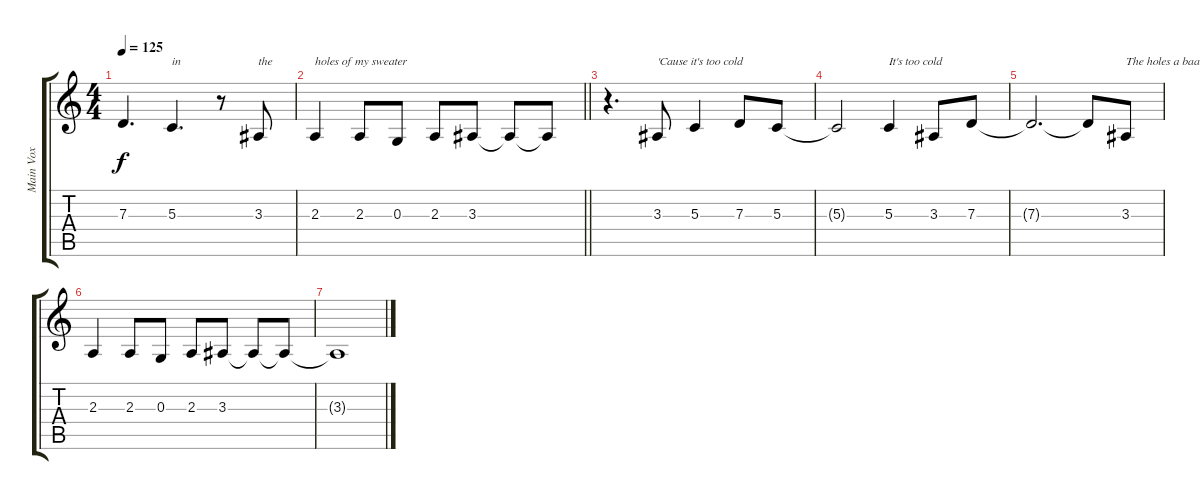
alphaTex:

\track ("Main Vox" "Main Vox") {instrument altosax}
\staff {score tabs}
\tuning (E4 B3 G3 D3 A2 E2) {hide}
\ts (4 4)
\tempo 125
\clef g2
\ks c
7.3.4{d dy f} 5.3.4{d txt "in"} r.8 3.3.8{txt "the"} |
\barLineRight lightlight
2.3.4{txt "holes of my sweater"} 2.3.8 0.3.8 2.3.8 3.3.8 3.3{t}.8 3.3{t}.8 |
r.4{d} 3.3.8{txt "'Cause it's too cold"} 5.3.4 7.3.8 5.3.8 |
5.3{t}.2 5.3.4{txt "It's too cold"} 3.3.8 7.3.8 |
7.3{t}.2{d} 7.3{t}.8 3.3.8{txt "The holes a baa ba ba"} |
2.3.4 2.3.8 0.3.8 2.3.8 3.3.8 3.3{t}.8 3.3{t}.8 |
3.3{t}.1
